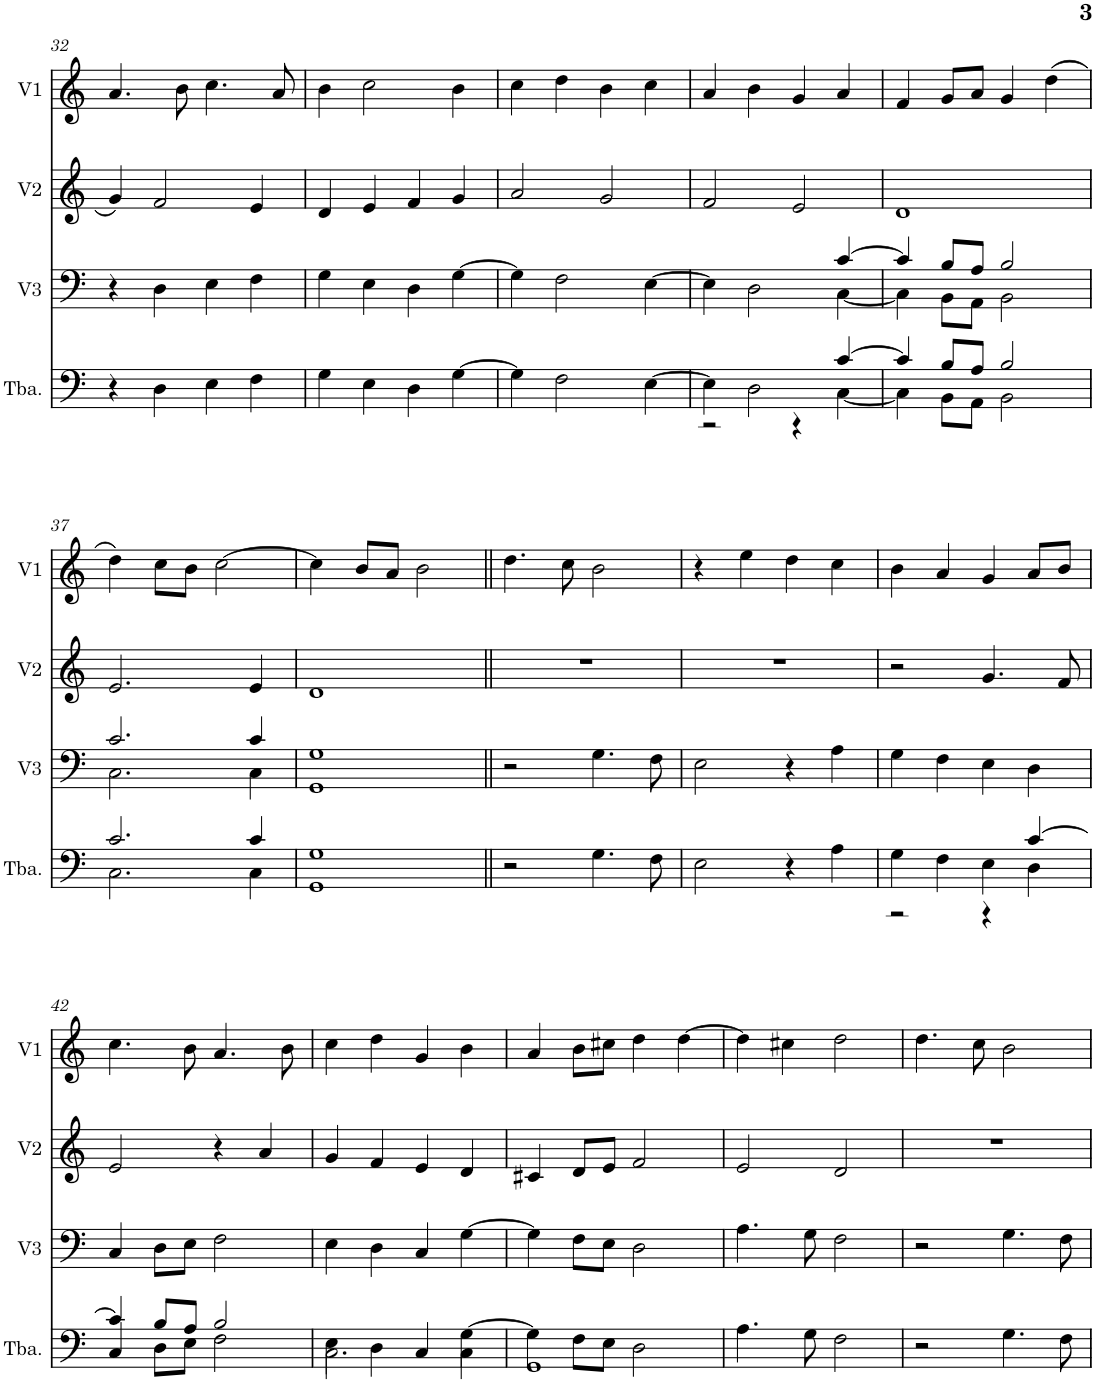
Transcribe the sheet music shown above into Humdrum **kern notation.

**kern	**kern	**kern	**kern
*part4	*part3	*part2	*part1
*staff4	*staff3	*staff2	*staff1
*I"Tuba	*I"Voz3	*I"Voz2	*I"Voz1
*I'Tba.	*I'V3	*I'V2	*I'V1
!!LO:PB:g=z
*clefF4	*clefF4	*clefG2	*clefG2
*k[]	*k[]	*k[]	*k[]
*M2/2	*M2/2	*M2/2	*M2/2
=32	=32	=32	=32
4r	4r	4g/	4.a/
4D\	4D\	2f/	.
.	.	.	8b\
4E\	4E\	.	4.cc\
4F\	4F\	4e/	.
.	.	.	8a/
=33	=33	=33	=33
4G\	4G\	4d/	4b\
4E\	4E\	4e/	2cc\
4D\	4D\	4f/	.
[>4G\	[>4G\	4g/	4b\
=34	=34	=34	=34
4G\]	4G\]	2a/	4cc\
2F\	2F\	.	4dd\
.	.	2g/	4b\
[>4E\	[>4E\	.	4cc\
=35	=35	=35	=35
*^	*^	*	*
4E\]	2r	4E\]	2.ryy	2f/	4a/
2D\	.	2D\	.	.	4b\
.	4r	.	.	2e/	4g/
[<4C\	[>4c/	[<4C\	[>4c/	.	4a/
=36	=36	=36	=36	=36	=36
4C\]	4c/]	4C\]	4c/]	1d	4f/
8BB\L	8B/L	8BB\L	8B/L	.	8g/L
8AA\J	8A/J	8AA\J	8A/J	.	8a/J
2BB\	2B/	2BB\	2B/	.	4g/
.	.	.	.	.	(>4dd\
!!LO:LB:g=z
=37	=37	=37	=37	=37	=37
2.c/	2.C\	2.c/	2.C\	2.e/	4dd\)
.	.	.	.	.	8cc\L
.	.	.	.	.	8b\J
.	.	.	.	.	[>2cc\
4c/	4C\	4c/	4C\	4e/	.
=38	=38	=38	=38	=38	=38
1G	1GG	1G	1GG	1d	4cc\]
.	.	.	.	.	8b/L
.	.	.	.	.	8a/J
.	.	.	.	.	2b\
*v	*v	*	*	*	*
*	*v	*v	*	*
=39||	=39||	=39||	=39||
2r	2r	1r	4.dd\
.	.	.	8cc\
4.G\	4.G\	.	2b\
8F\	8F\	.	.
=40	=40	=40	=40
2E\	2E\	1r	4r
.	.	.	4ee\
4r	4r	.	4dd\
4A\	4A\	.	4cc\
=41	=41	=41	=41
*^	*	*	*
4G\	2r	4G\	2r	4b\
4F\	.	4F\	.	4a/
4E\	4r	4E\	4.g/	4g/
4D\	[>4c/	4D\	.	8a/L
.	.	.	8f/	8b/J
!!LO:LB:g=z
=42	=42	=42	=42	=42
4C/	4c/]	4C/	2e/	4.cc\
8D\L	8B/L	8D\L	.	.
8E\J	8A/J	8E\J	.	8b\
2F\	2B/	2F\	4r	4.a/
.	.	.	4a/	.
.	.	.	.	8b\
=43	=43	=43	=43	=43
4E\	2.C\	4E\	4g/	4cc\
4D\	.	4D\	4f/	4dd\
4C/	.	4C/	4e/	4g/
[>4G\	4C\	[>4G\	4d/	4b\
=44	=44	=44	=44	=44
4G\]	1GG	4G\]	4c#X/	4a/
8F\L	.	8F\L	8d/L	8b\L
8E\J	.	8E\J	8e/J	8cc#X\J
2D\	.	2D\	2f/	4dd\
.	.	.	.	[>4dd\
*v	*v	*	*	*
=45	=45	=45	=45
4.A\	4.A\	2e/	4dd\]
.	.	.	4cc#X\
8G\	8G\	.	.
2F\	2F\	2d/	2dd\
=46	=46	=46	=46
2r	2r	1r	4.dd\
.	.	.	8cc\
4.G\	4.G\	.	2b\
8F\	8F\	.	.
=	=	=	=
*-	*-	*-	*-
